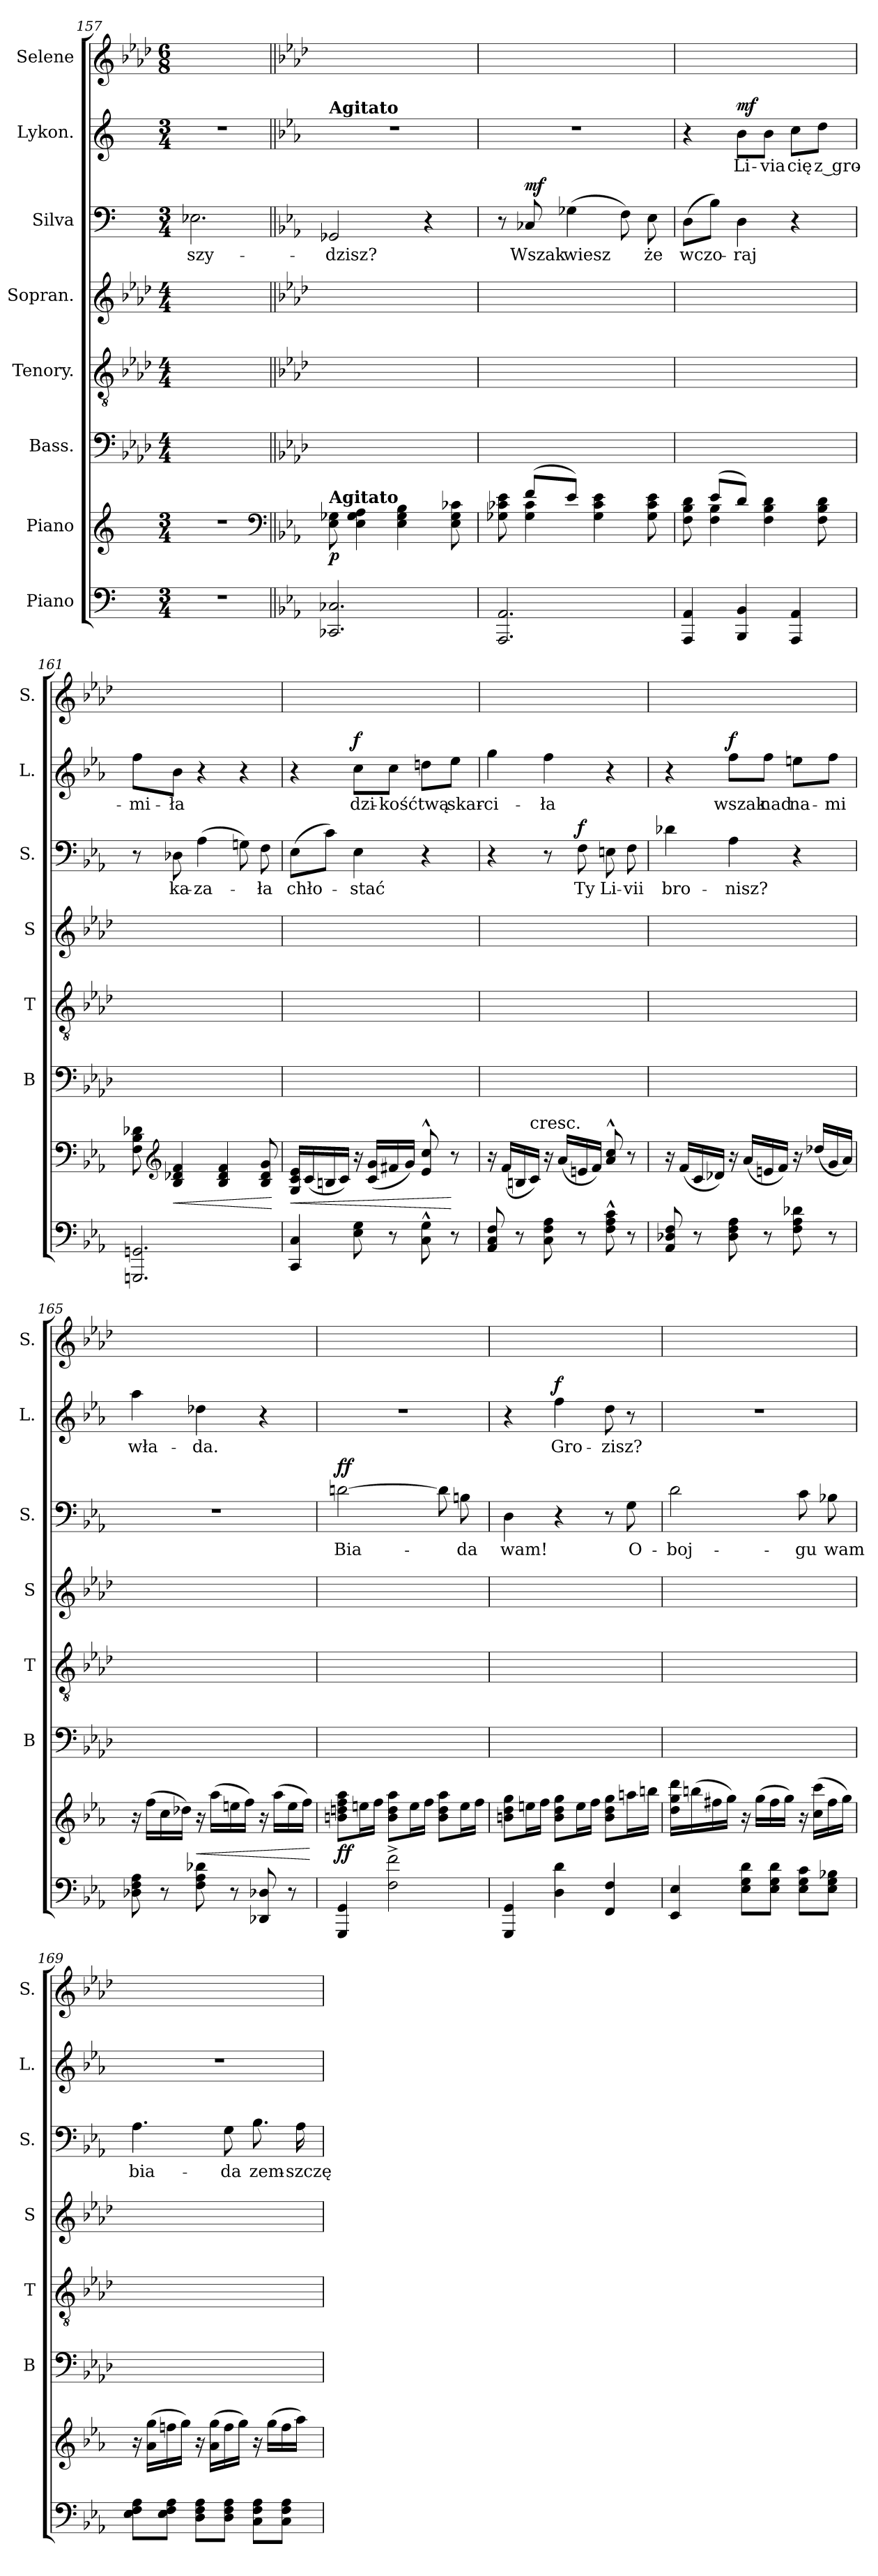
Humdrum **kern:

**kern	**kern	**dynam	**kern	**kern	**kern	**kern	**text	**dynam	**kern	**text	**dynam	**kern
*part8	*part7	*part7	*part6	*part5	*part4	*part3	*part3	*part3	*part2	*part2	*part2	*part1
*staff8	*staff7	*staff7	*staff6	*staff5	*staff4	*staff3	*staff3	*staff3	*staff2	*staff2	*staff2	*staff1
*I"Piano	*I"Piano	*	*I"Bass.	*I"Tenory.	*I"Sopran.	*I"Silva	*	*	*I"Lykon.	*	*	*I"Selene
*	*	*	*I'B	*I'T	*I'S	*I'S.	*	*	*I'L.	*	*	*I'S.
*clefF4	*clefG2	*	*clefF4	*clefGv2	*clefG2	*clefF4	*	*	*clefG2	*	*	*clefG2
*k[]	*k[]	*	*k[b-e-a-d-]	*k[b-e-a-d-]	*k[b-e-a-d-]	*k[]	*	*	*k[]	*	*	*k[b-e-a-d-]
*	*	*	*A-:	*A-:	*A-:	*	*	*	*	*	*	*A-:
*M3/4	*M3/4	*	*M4/4	*M4/4	*M4/4	*M3/4	*	*	*M3/4	*	*	*M6/8
=157	=157	=157	=157	=157	=157	=157	=157	=157	=157	=157	=157	=157
2.r	2.r	.	2.ryy	2.ryy	2.ryy	2.E-X\	szy-	.	2.r	.	.	2.ryy
*	*clefF4	*	*	*	*	*	*	*	*	*	*	*
=158||	=158||	=158||	=158||	=158||	=158||	=158||	=158||	=158||	=158||	=158||	=158||	=158||
*k[b-e-a-]	*k[b-e-a-]	*	*	*	*	*k[b-e-a-]	*	*	*k[b-e-a-]	*	*	*
!	!	!	!	!	!	!	!	!	!LO:TX:a:B:t=Agitato	!	!	!
!	!LO:TX:a:B:t=Agitato	!	!	!	!	!	!	!	!	!	!	!
2.CC-X/ 2.C-X/	8E-\ 8G-X\	p	2.ryy	2.ryy	2.ryy	2GG-X/	-dzisz?	.	2.r	.	.	2.ryy
.	4E-\ 4G-\ 4A-\	.	.	.	.	.	.	.	.	.	.	.
.	4E-\ 4G-\ 4B-\	.	.	.	.	.	.	.	.	.	.	.
.	.	.	.	.	.	4r	.	.	.	.	.	.
.	8E-\ 8G-\ 8c-X\	.	.	.	.	.	.	.	.	.	.	.
=159	=159	=159	=159	=159	=159	=159	=159	=159	=159	=159	=159	=159
*	*^	*	*	*	*	*	*	*	*	*	*	*
2.AAA-/ 2.AA-/	8G-X\ 8c-X\ 8e-\	8ryy	.	2.ryy	2.ryy	2.ryy	8r	.	.	2.r	.	.	2.ryy
!	!	!	!	!	!	!	!	!	!LO:DY:a	!	!	!	!
.	(8f/L	4G-\ 4c-\	.	.	.	.	8C-X/	Wszak	mf	.	.	.	.
.	8e-/J)	.	.	.	.	.	(4G-X\	wiesz	.	.	.	.	.
.	4G-\ 4c-\ 4e-\	4.ryy	.	.	.	.	.	.	.	.	.	.	.
.	.	.	.	.	.	.	8F\)	.	.	.	.	.	.
.	8G-\ 8c-\ 8e-\	.	.	.	.	.	8E-\	że	.	.	.	.	.
=160	=160	=160	=160	=160	=160	=160	=160	=160	=160	=160	=160	=160	=160
4AAA-/ 4AA-/	8F\ 8B-\ 8d\	8ryy	.	2.ryy	2.ryy	2.ryy	(8D\L	wczo-	.	4r	.	.	2.ryy
.	(8e-/L	4F\ 4B-\	.	.	.	.	8B-\J)	.	.	.	.	.	.
!	!	!	!	!	!	!	!	!	!	!	!	!LO:DY:a	!
4BBB-/ 4BB-/	8d/J)	.	.	.	.	.	4D\	-raj	.	8b-\L	Li-	mf	.
.	4F\ 4B-\ 4d\	4.ryy	.	.	.	.	.	.	.	8b-\J	-via	.	.
4AAA-/ 4AA-/	.	.	.	.	.	.	4r	.	.	8cc\L	cię	.	.
.	8F\ 8B-\ 8d\	.	.	.	.	.	.	.	.	8dd\J	z gro-	.	.
*	*v	*v	*	*	*	*	*	*	*	*	*	*	*
=161	=161	=161	=161	=161	=161	=161	=161	=161	=161	=161	=161	=161
2.GGGn/ 2.GGn/	8F\ 8B-\ 8d-X\	.	2.ryy	2.ryy	2.ryy	8r	.	.	8ff\L	-mi-	.	2.ryy
*	*clefG2	*	*	*	*	*	*	*	*	*	*	*
!	!	!LO:HP:b	!	!	!	!	!	!	!	!	!	!
.	4B-/ 4d-X/ 4f/	<	.	.	.	8D-X\	ka-	.	8b-\J	-ła	.	.
.	.	.	.	.	.	(4A-\	-za-	.	4r	.	.	.
.	4B-/ 4d-/ 4f/	.	.	.	.	.	.	.	.	.	.	.
.	.	.	.	.	.	8Gn\)	.	.	4r	.	.	.
.	8B-/ 8d-/ 8g/	.	.	.	.	8F\	-ła	.	.	.	.	.
.	.	[	.	.	.	.	.	.	.	.	.	.
=162	=162	=162	=162	=162	=162	=162	=162	=162	=162	=162	=162	=162
!	!	!LO:HP:b	!	!	!	!	!	!	!	!	!	!
4CC/ 4C/	16G/ 16c/ 16e-/LL	<	2.ryy	2.ryy	2.ryy	(8E-\L	chło-	.	4r	.	.	2.ryy
.	(16c/	.	.	.	.	.	.	.	.	.	.	.
.	16Bn/	.	.	.	.	8c\J)	.	.	.	.	.	.
.	16c/JJ)	.	.	.	.	.	.	.	.	.	.	.
!	!	!	!	!	!	!	!	!	!	!	!LO:DY:a	!
8E-\ 8G\	16r	.	.	.	.	4E-\	-stać	.	8cc\L	dzi-	f	.
.	(16c/ 16g/LL	.	.	.	.	.	.	.	.	.	.	.
8r	16f#X/	.	.	.	.	.	.	.	8cc\J	-kość	.	.
.	16g/JJ)	.	.	.	.	.	.	.	.	.	.	.
8C^^\ 8G^^\	8e-^^</ 8cc^^</	.	.	.	.	4r	.	.	8ddn\L	twą	.	.
8r	8r	[	.	.	.	.	.	.	8ee-\J	skar-	.	.
=163	=163	=163	=163	=163	=163	=163	=163	=163	=163	=163	=163	=163
8AA-/ 8C/ 8F/	16r	.	2.ryy	2.ryy	2.ryy	4r	.	.	4gg\	-ci-	.	2.ryy
.	(16f/LL	.	.	.	.	.	.	.	.	.	.	.
8r	16Bn/	.	.	.	.	.	.	.	.	.	.	.
!	!LO:TX:t=cresc.	!	!	!	!	!	!	!	!	!	!	!
.	16c/JJ)	.	.	.	.	.	.	.	.	.	.	.
8C\ 8F\ 8A-\	16r	.	.	.	.	8r	.	.	4ff\	-ła	.	.
.	(16a-/LL	.	.	.	.	.	.	.	.	.	.	.
!	!	!	!	!	!	!	!	!LO:DY:a	!	!	!	!
8r	16en/	.	.	.	.	8F\	Ty	f	.	.	.	.
.	16f/JJ)	.	.	.	.	.	.	.	.	.	.	.
8F^^\ 8A-^^\ 8c^^\	8a-^^</ 8cc^^</	.	.	.	.	8En\	Li-	.	4r	.	.	.
8r	8r	.	.	.	.	8F\	-vii	.	.	.	.	.
=164	=164	=164	=164	=164	=164	=164	=164	=164	=164	=164	=164	=164
8AA-/ 8D-X/ 8F/	16r	.	2.ryy	2.ryy	2.ryy	4d-X\	bro-	.	4r	.	.	2.ryy
.	(16f/LL	.	.	.	.	.	.	.	.	.	.	.
8r	16c/	.	.	.	.	.	.	.	.	.	.	.
.	16d-X/JJ)	.	.	.	.	.	.	.	.	.	.	.
!	!	!	!	!	!	!	!	!	!	!	!LO:DY:a	!
8D-\ 8F\ 8A-\	16r	.	.	.	.	4A-\	-nisz?	.	8ff\L	wszak	f	.
.	(16a-/LL	.	.	.	.	.	.	.	.	.	.	.
8r	16en/	.	.	.	.	.	.	.	8ff\J	nad	.	.
.	16f/JJ)	.	.	.	.	.	.	.	.	.	.	.
8F\ 8A-\ 8d-X\	16r	.	.	.	.	4r	.	.	8een\L	na-	.	.
.	(16dd-X/LL	.	.	.	.	.	.	.	.	.	.	.
8r	16g/	.	.	.	.	.	.	.	8ff\J	-mi	.	.
.	16a-/JJ)	.	.	.	.	.	.	.	.	.	.	.
=165	=165	=165	=165	=165	=165	=165	=165	=165	=165	=165	=165	=165
8D-X\ 8F\ 8A-\	16r	.	2.ryy	2.ryy	2.ryy	2.r	.	.	4aa-\	wła-	.	2.ryy
.	(16ff\LL	.	.	.	.	.	.	.	.	.	.	.
8r	16cc\	.	.	.	.	.	.	.	.	.	.	.
.	16dd-X\JJ)	.	.	.	.	.	.	.	.	.	.	.
!	!	!LO:HP:b	!	!	!	!	!	!	!	!	!	!
8F\ 8A-\ 8d-X\	16r	<	.	.	.	.	.	.	4dd-X\	-da.	.	.
.	(16aa-\LL	.	.	.	.	.	.	.	.	.	.	.
8r	16een\	.	.	.	.	.	.	.	.	.	.	.
.	16ff\JJ)	.	.	.	.	.	.	.	.	.	.	.
8DD-X/ 8D-X/	16r	.	.	.	.	.	.	.	4r	.	.	.
.	(16aa-\LL	.	.	.	.	.	.	.	.	.	.	.
8r	16ee\	.	.	.	.	.	.	.	.	.	.	.
.	16ff\JJ)	.	.	.	.	.	.	.	.	.	.	.
.	.	[	.	.	.	.	.	.	.	.	.	.
=166	=166	=166	=166	=166	=166	=166	=166	=166	=166	=166	=166	=166
!	!	!	!	!	!	!	!	!LO:DY:a	!	!	!	!
4GGG/ 4GG/	8bn\ 8ddn\ 8ff\ 8aa-\L	ff	2.ryy	2.ryy	2.ryy	[2dn\	Bia-	ff	2.r	.	.	2.ryy
.	16een\L	.	.	.	.	.	.	.	.	.	.	.
.	16ff\JJ	.	.	.	.	.	.	.	.	.	.	.
2F^\ 2f^\	8b\ 8dd\ 8aa-\L	.	.	.	.	.	.	.	.	.	.	.
.	16ee\L	.	.	.	.	.	.	.	.	.	.	.
.	16ff\JJ	.	.	.	.	.	.	.	.	.	.	.
.	8b\ 8dd\ 8aa-\L	.	.	.	.	8d\]	.	.	.	.	.	.
.	16ee\L	.	.	.	.	8Bn\	-da	.	.	.	.	.
.	16ff\JJ	.	.	.	.	.	.	.	.	.	.	.
=167	=167	=167	=167	=167	=167	=167	=167	=167	=167	=167	=167	=167
4GGG/ 4GG/	8bn\ 8dd\ 8gg\L	.	2.ryy	2.ryy	2.ryy	4D\	wam!	.	4r	.	.	2.ryy
.	16een\L	.	.	.	.	.	.	.	.	.	.	.
.	16ff\JJ	.	.	.	.	.	.	.	.	.	.	.
!	!	!	!	!	!	!	!	!	!	!	!LO:DY:a	!
4D\ 4d\	8b\ 8dd\ 8gg\L	.	.	.	.	4r	.	.	4ff\	Gro-	f	.
.	16ee\L	.	.	.	.	.	.	.	.	.	.	.
.	16ff\JJ	.	.	.	.	.	.	.	.	.	.	.
4FF/ 4F/	8b\ 8dd\ 8gg\L	.	.	.	.	8r	.	.	8dd\	-zisz?	.	.
.	16aan\L	.	.	.	.	8G\	O-	.	8r	.	.	.
.	16bbn\JJ	.	.	.	.	.	.	.	.	.	.	.
=168	=168	=168	=168	=168	=168	=168	=168	=168	=168	=168	=168	=168
4EE-/ 4E-/	16dd\ 16gg\ 16ddd\LL	.	2.ryy	2.ryy	2.ryy	2d\	-boj-	.	2.r	.	.	2.ryy
.	(16bbn\	.	.	.	.	.	.	.	.	.	.	.
.	16ff#X\	.	.	.	.	.	.	.	.	.	.	.
.	16gg\JJ)	.	.	.	.	.	.	.	.	.	.	.
8E-\ 8G\ 8d\L	16r	.	.	.	.	.	.	.	.	.	.	.
.	(16gg\LL	.	.	.	.	.	.	.	.	.	.	.
8E-\ 8G\ 8d\J	16ff#\	.	.	.	.	.	.	.	.	.	.	.
.	16gg\JJ)	.	.	.	.	.	.	.	.	.	.	.
8E-\ 8G\ 8c\L	16r	.	.	.	.	8c\	-gu	.	.	.	.	.
.	(16cc\ 16ccc\LL	.	.	.	.	.	.	.	.	.	.	.
8E-\ 8G\ 8B-X\J	16ff#\	.	.	.	.	8B-X\	wam	.	.	.	.	.
.	16gg\JJ)	.	.	.	.	.	.	.	.	.	.	.
=169	=169	=169	=169	=169	=169	=169	=169	=169	=169	=169	=169	=169
8E-\ 8F\ 8A-\L	16r	.	2.ryy	2.ryy	2.ryy	4.A-\	bia-	.	2.r	.	.	2.ryy
.	(16a-\ 16gg\LL	.	.	.	.	.	.	.	.	.	.	.
8E-\ 8F\ 8A-\J	16ffn\	.	.	.	.	.	.	.	.	.	.	.
.	16gg\JJ)	.	.	.	.	.	.	.	.	.	.	.
8D\ 8F\ 8A-\L	16r	.	.	.	.	.	.	.	.	.	.	.
.	(16a-\ 16gg\LL	.	.	.	.	.	.	.	.	.	.	.
8D\ 8F\ 8A-\J	16ff\	.	.	.	.	8G\	-da	.	.	.	.	.
.	16gg\JJ)	.	.	.	.	.	.	.	.	.	.	.
8C\ 8F\ 8A-\L	16r	.	.	.	.	8.B-\	zem-	.	.	.	.	.
.	(16gg\LL	.	.	.	.	.	.	.	.	.	.	.
8C\ 8F\ 8A-\J	16ff\	.	.	.	.	.	.	.	.	.	.	.
.	16aa-\JJ)	.	.	.	.	16A-\	-szczę	.	.	.	.	.
=	=	=	=	=	=	=	=	=	=	=	=	=
*-	*-	*-	*-	*-	*-	*-	*-	*-	*-	*-	*-	*-
